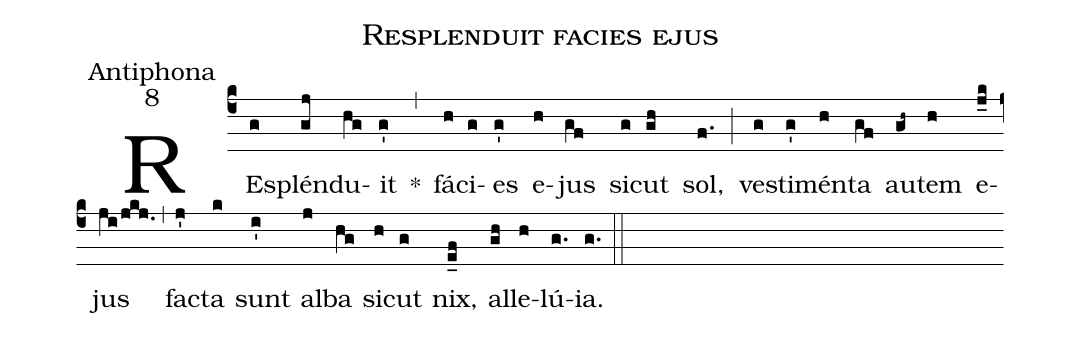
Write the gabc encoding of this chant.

name:Resplenduit facies ejus;
office-part:Antiphona;
mode:8;
%%
(c4) RE(g)splén(gj)du(hg)it(g') *(,) fá(h)ci(g)es(g') e(h)jus(gf) sic(g)ut(gh) sol,(f.) (;) ve(g)sti(g')mén(h)ta(gf) au(gh~)tem(h) e(j_k)jus(ji/jkj.) (,) fa(j')cta(k) sunt(i') al(j)ba(hg) sic(h)ut(g) nix,(e_f) al(gh)le(h)lú(g.)ia.(g.) (::)
